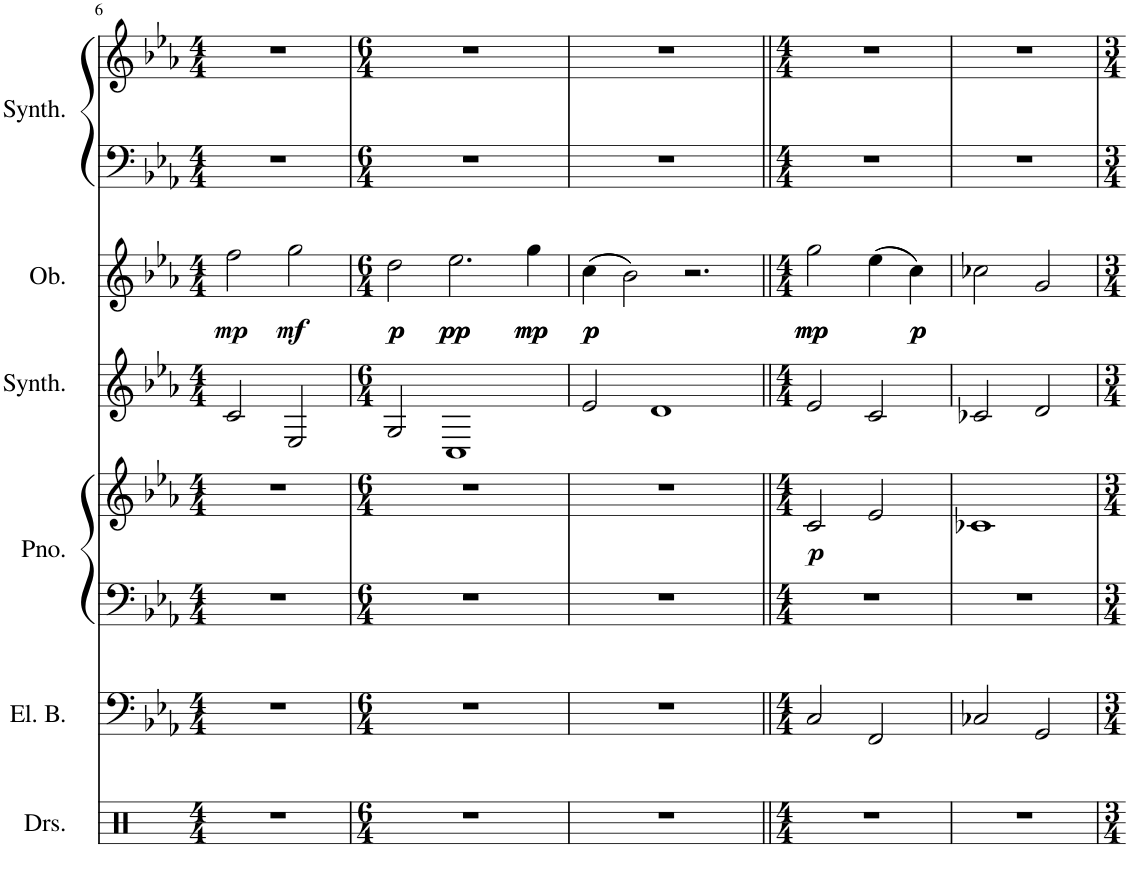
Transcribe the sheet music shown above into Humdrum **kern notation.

**kern	**kern	**kern	**kern	**dynam	**kern	**kern	**dynam	**kern	**kern
*part6	*part5	*part4	*part4	*part4	*part3	*part2	*part2	*part1	*part1
*staff8	*staff7	*staff6	*staff5	*staff5/6	*staff4	*staff3	*staff3	*staff2	*staff1
*I"Drumset	*I"Electric Bass	*I"Piano	*	*	*I"String Synthesizer	*I"Lead synth	*	*I"Atmosphere Synthesizer	*
*I'Drs.	*I'El. B.	*I'Pno.	*	*	*I'Synth.	*	*	*I'Synth.	*
!!LO:PB:g=z
*clefX	*clefF4	*clefF4	*clefG2	*	*clefG2	*clefG2	*	*clefF4	*clefG2
*	*Trd7c12	*	*	*	*	*	*	*	*
*k[]	*k[b-e-a-]	*k[b-e-a-]	*k[b-e-a-]	*	*k[b-e-a-]	*k[b-e-a-]	*	*k[b-e-a-]	*k[b-e-a-]
*M4/4	*M4/4	*M4/4	*M4/4	*	*M4/4	*M4/4	*	*M4/4	*M4/4
=6	=6	=6	=6	=6	=6	=6	=6	=6	=6
!	!	!	!	!	!	!	!LO:DY:b	!	!
1r	1r	1r	1r	.	2c/	2ff\	mp	1r	1r
!	!	!	!	!	!	!	!LO:DY:b	!	!
.	.	.	.	.	2E-/	2gg\	mf	.	.
=7	=7	=7	=7	=7	=7	=7	=7	=7	=7
*M6/4	*M6/4	*M6/4	*M6/4	*	*M6/4	*M6/4	*	*M6/4	*M6/4
!	!	!	!	!	!	!	!LO:DY:b	!	!
!	!	!	!	!	!	!	!LO:DY:n=1:b	!	!
1.r	1.r	1.r	1.r	.	2G/	2dd\	p p	1.r	1.r
!	!	!	!	!	!	!	!LO:DY:n=2:b	!	!
!	!	!	!	!	!	!	!LO:DY:n=3:b	!	!
.	.	.	.	.	1C	2.ee-\	pp pp	.	.
!	!	!	!	!	!	!	!LO:DY:n=4:b	!	!
!	!	!	!	!	!	!	!LO:DY:n=5:b	!	!
.	.	.	.	.	.	4gg\	mp mp	.	.
=8	=8	=8	=8	=8	=8	=8	=8	=8	=8
!	!	!	!	!	!	!	!LO:DY:b	!	!
!	!	!	!	!	!	!	!LO:DY:n=1:b	!	!
1.r	1.r	1.r	1.r	.	2e-/	((4cc\	p p	1.r	1.r
.	.	.	.	.	.	2b-\))	.	.	.
.	.	.	.	.	1d	.	.	.	.
.	.	.	.	.	.	2.r	.	.	.
=9||	=9||	=9||	=9||	=9||	=9||	=9||	=9||	=9||	=9||
*M4/4	*M4/4	*M4/4	*M4/4	*	*M4/4	*M4/4	*	*M4/4	*M4/4
!	!	!	!	!LO:DY:b	!	!	!LO:DY:b	!	!
!	!	!	!	!	!	!	!LO:DY:n=1:b	!	!
1r	2C/	1r	2c/	p	2e-/	2gg\	mp mp	1r	1r
.	2FF/	.	2e-/	.	2c/	((4ee-\	.	.	.
!	!	!	!	!	!	!	!LO:DY:n=2:b	!	!
!	!	!	!	!	!	!	!LO:DY:n=3:b	!	!
.	.	.	.	.	.	4cc\))	p p	.	.
=10	=10	=10	=10	=10	=10	=10	=10	=10	=10
1r	2C-X/	1r	1c-X	.	2c-X/	2cc-X\	.	1r	1r
.	2GG/	.	.	.	2d/	2g/	.	.	.
=	=	=	=	=	=	=	=	=	=
*-	*-	*-	*-	*-	*-	*-	*-	*-	*-
